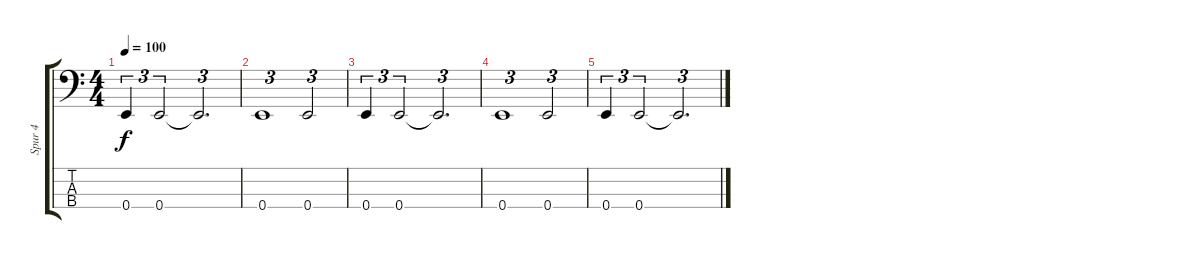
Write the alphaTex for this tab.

\track ("Spur 4" "Spur 4") {instrument electricbassfinger}
\staff {score tabs}
\tuning (G2 D2 A1 E1) {hide}
\ts (4 4)
\tempo 100
\clef f4
\ks c
0.4.4{tu (3 2) dy f} 0.4.2{tu (3 2)} 0.4{t}.2{d tu (3 2)} |
0.4.1{tu (3 2) volume 4} 0.4.2{tu (3 2)} |
0.4.4{tu (3 2)} 0.4.2{tu (3 2)} 0.4{t}.2{d tu (3 2)} |
0.4.1{tu (3 2)} 0.4.2{tu (3 2)} |
0.4.4{tu (3 2)} 0.4.2{tu (3 2)} 0.4{t}.2{d tu (3 2)}
